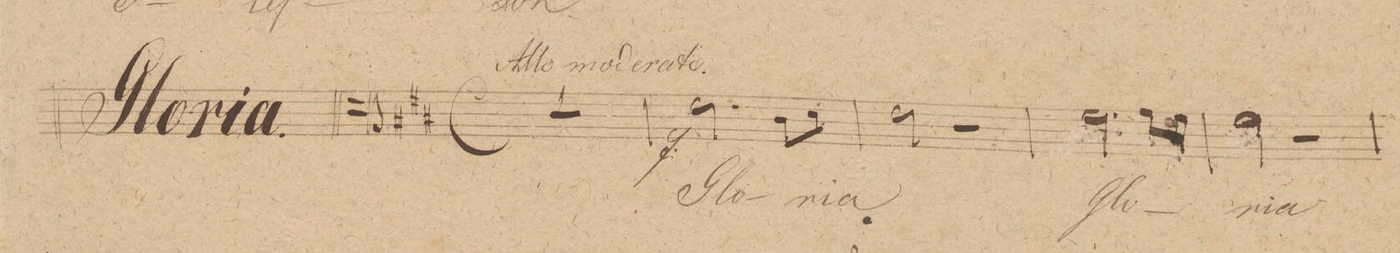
**kern	**text	**dynam
*I"Tenore.	*	*
*clefC4	*	*
*k[f#c#g#]	*	*
*met(c|)	*	*
*M2/2	*	*
1r	.	.
=2	=2	=2
*2\right	*	*
2.c#\	Glo-	f
8A\L	-ri-	.
8B\J	.	.
=3	=3	=3
2c#\	-a	.
2r	.	.
=4	=4	=4
2.d\	Glo-	.
8e\L	.	.
8d\J	.	.
=5	=5	=5
2d\	-ria	.
2r	.	.
=6	=6	=6
*-	*-	*-
